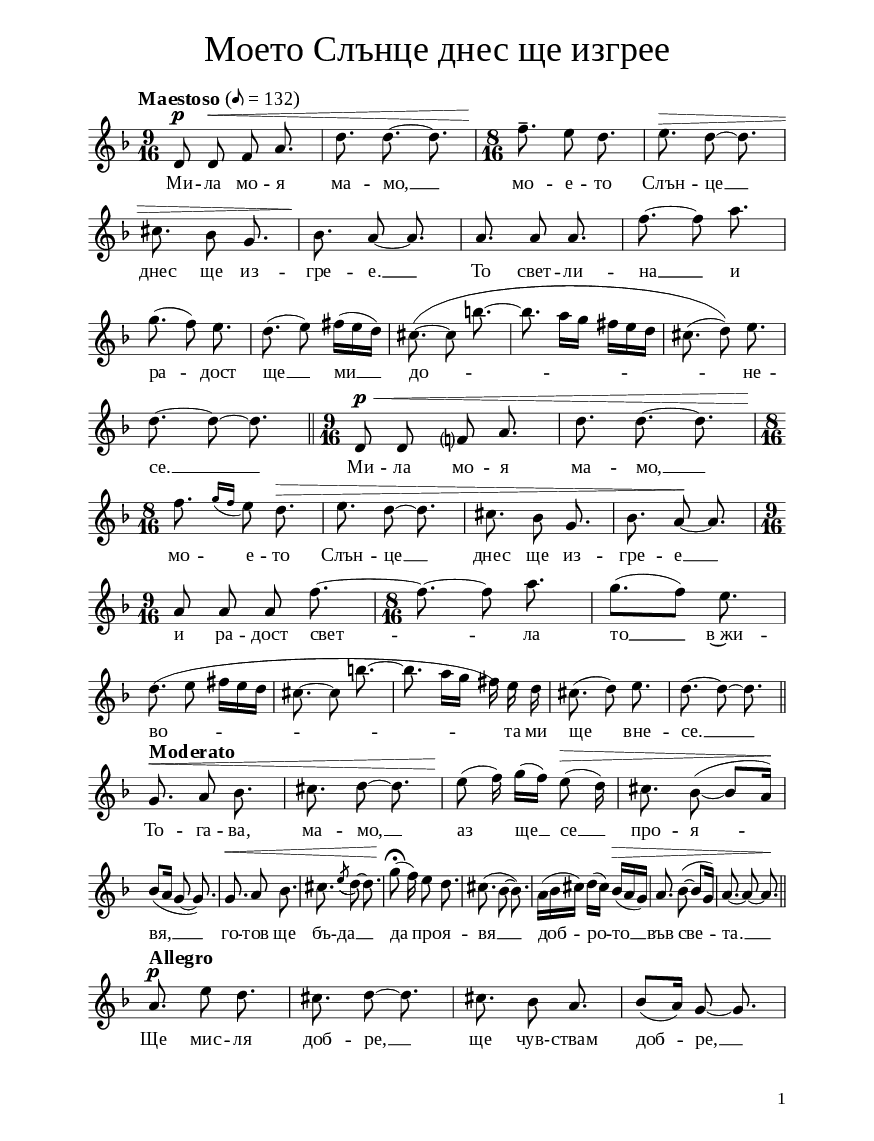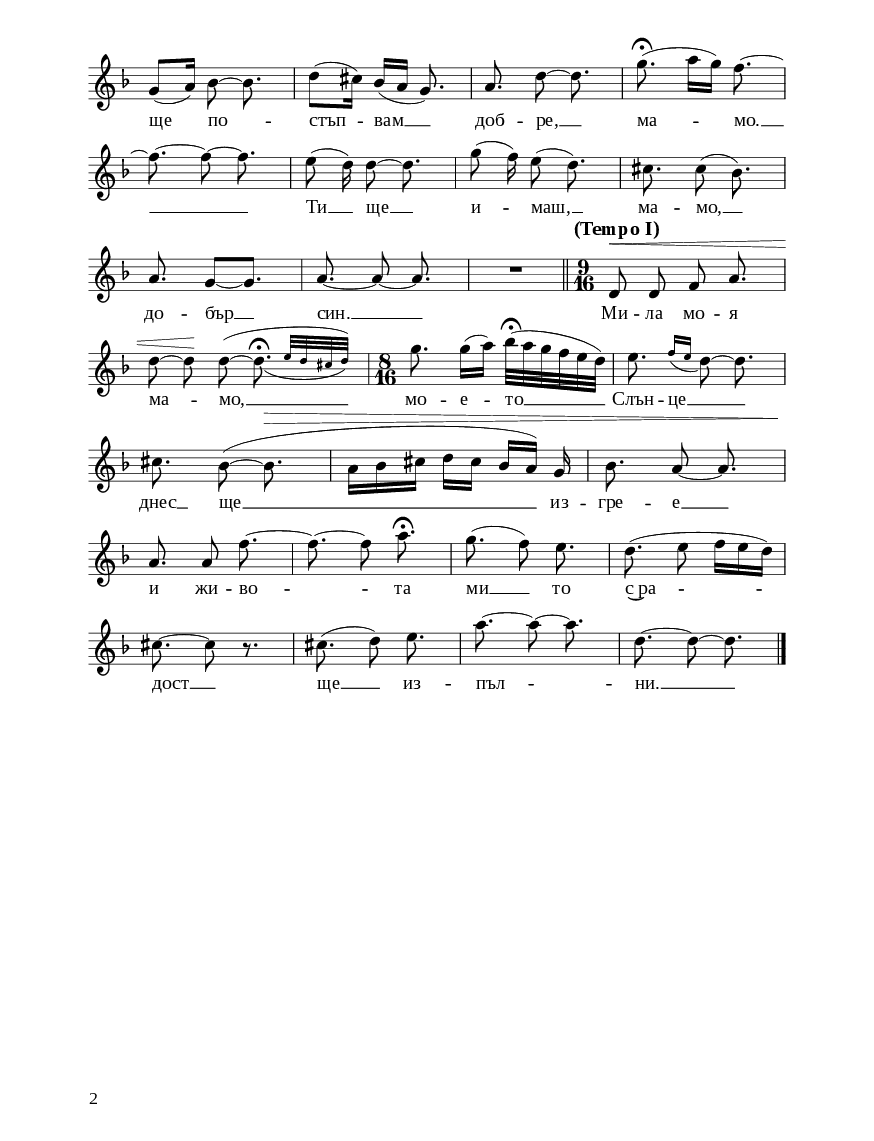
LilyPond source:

\version "2.24.3"

% include paper part and global functions
\include "include/globals.ily"

\bookpart {
  \label #'ref212
  \tocItem \markup "Моето Слънце днес ще изгрее"
  \paper {
    print-all-headers = ##t
    print-page-number = ##t
    print-first-page-number = ##t

    % put page numbers on the bottom
    oddHeaderMarkup = \markup ""
    evenHeaderMarkup = \markup ""
    oddFooterMarkup = \markup
    \fill-line {
      ""
      \if \should-print-page-number \fromproperty #'page:page-number-string
    }
    evenFooterMarkup = \markup
    \fill-line {
      \if \should-print-page-number \fromproperty #'page:page-number-string
      ""
    }

    left-margin = 1.5\cm
    right-margin = 1.5\cm
    top-margin = 1.6\cm
    bottom-margin = 1.2\cm
    ragged-bottom = ##t % do not spread the staves to fill the whole vertical space

    % change distance between staves
    system-system-spacing =
    #'((basic-distance . 11.5)
       (minimum-distance . 6)
       (padding . 1)
       (stretchability . 12))
  }
  \score {
    \layout {
      indent = 0.0\cm % remove first line indentation
      ragged-last = ##f % do spread last line to fill the whole space
      \override Staff.BarLine.thick-thickness = #4 %make the end and repeat bars thiner
      \override Score.VoltaBracket.font-size = #-1.7 % make the repeat number fontsize smaller


      \context {
        \Score
        \omit BarNumber %remove bar numbers
        
        
        \override MetronomeMark.font-size = #1.5 % increase the tempo fontsize
        \override TupletNumber.font-size = #0.4 % increase the triol number

      } % context

      \context {
        % change staff size
        \Staff
        
        
        \override StaffSymbol.thickness = #0.5
        \override BarLine.hair-thickness = #1
        %\override StaffSymbol.ledger-line-thickness = #'(0 . 0)
      }

      \context {
        % adjust space between staff and lyrics and between the two lyric lines
        \Lyrics
        \override VerticalAxisGroup.nonstaff-relatedstaff-spacing = #'((padding . 1))
        \override VerticalAxisGroup.nonstaff-nonstaff-spacing = #'((minimum-distance . 2))
        includeGraceNotes = ##t
      }
    } % layout

    \new Voice \absolute {
      \clef treble
      \key d \minor
      \time 9/16
      \tempoFunc "Maestoso" 8 "132"
      \autoBeamOff

      d'8 ^\p  d'8 ^\<  f'8  a'8. | % 2
      d''8.  d''8. ~  d''8.
      | % 3
      \time 8/16  | % 3
      f''8. -- ^\!  e''8  d''8. | % 4
      e''8. ^\>  d''8 ~  d''8. \break | % 5
      cis''8.  bes'8  g'8. | % 6
      bes'8. ^\!  a'8 ~   a'8. | % 7
      a'8.  a'8  a'8. | % 8
      f''8. ~   f''8  a''8. \break | % 9
      g''8. (   f''8 ) e''8. |
      d''8. (   e''8 )   fis''16 ( [
      e''16  d''16 ) ] | % 11
      \shape #'((0 . 0.5) (0 . 1) (0 . 0) (0 . 0.5)) Slur
      cis''8. \=1( ~   cis''8  b''8. ~  | % 12
      b''8.  a''16 [  g''16 ]  fis''16
      [  e''16  d''16 ]  | % 13
      cis''8. (   d''8 ) \=1)   e''8. | \break % 14
      d''8. ~   d''8 ~  d''8. \bar "||"
      \time 9/16  | % 15
      d'8 ^\p ^\<  d'8  f'?8  a'8. | % 16
      d''8.  d''8. ~  d''8.
      \break | % 17
      \time 8/16  | % 17
      f''8. ^\! \acciaccatura {  g''16 [  f''16 ] }
      e''8 d''8. ^\> | % 18
      e''8.  d''8 ~   d''8.  | % 19
      cis''8.  bes'8  g'8. |
      bes'8.  a'8 ~  ^\!  a'8.  \break | % 21
      \time 9/16  | % 21
      a'8  a'8  a'8   f''8. ~  | % 22
      \time 8/16  | % 22
      f''8. ~   f''8   a''8. | % 23
      g''8. ( [  f''8 ) ]  e''8. \break | % 24
      \shape #'((0 . -2) (0 . 0) (0 . 0.5) (0 . -2)) Slur
      d''8.  \=1( e''8   fis''16 [
      e''16  d''16 ] | % 25
      cis''8. ~   cis''8  b''8. ~  | % 26
      b''8.  a''16   [g''16 ] fis''16 \=1)
      e''16  d''16 | % 27
      cis''8. (   d''8 )  e''8.  | % 28
      d''8. ~   d''8 ~  d''8.  \bar "||"
      \break | % 29
      \tempo "Moderato" g'8.^\<  a'8
      bes'8. |
      cis''8.  d''8 ~   d''8.  | % 31
      e''8 (  ^\!  f''16 )   g''16 (
      [f''16] )  e''8 ( ^\>  d''16 )  | % 32
      cis''8.   bes'8 ( ~   bes'8 [  a'16
      ) ] ^\! \break | % 33
      bes'8 (    [a'16]   g'8 ~  g'8. )  | % 34
      g'8. ^\<  a'8  bes'8. | % 35
      cis''8. \acciaccatura {  e''8 ( }  d''8 )
      ~  d''8. | % 36
      g''8 ( ^\fermata  _\!  f''16 )   e''8
      d''8.  | % 37
      cis''8. (   bes'8 ~  bes'8. )  | % 38
      a'16 ( [  bes'16  cis''16 ) ]
      d''16 ( [  cis''16 ) ]  bes'16 ( [ ^\>  a'16
      g'16 ) ] | % 39
      a'8.  bes'8 ( ~  bes'8 [  g'16 ) ] |

      a'8. ~   a'8 ~  a'8.  ^\! \bar "||"
      \break | % 41

      \tempo "Allegro" a'8. ^\p  e''8
      d''8. | % 42
      cis''8.  d''8 ~   d''8.  | % 43
      cis''8.  bes'8  a'8. | % 44
      bes'8 ( [  a'16 )  ] g'8 ~  g'8.  \break
      | % 45
      g'8 ( [  a'16 )  ] bes'8 ~  bes'8.  | % 46
      d''8 ( [  cis''16 ) ]  bes'16 ( [
      a'16 ] g'8. )  | % 47
      a'8.  d''8 ~   d''8.
      | % 48
      g''8. ( ^\fermata  a''16 [  g''16 )
      ] f''8. ~ \break | % 49
      f''8. ~   f''8 ~  f''8.  |
      e''8 (   d''16 )  d''8 ~  d''8.
      | % 51
      g''8 (  f''16 )  e''8 (  d''8.
      )  | % 52
      cis''8.   cis''8 (  bes'8. )  \break | % 53
      a'8.  g'8 ~ [  g'8. ] | % 54
      a'8. ~   a'8 ~  a'8.  | % 55
      R2 \bar "||"
      \time 9/16  | % 56
      \tempo "(Tempo I)"
      d'8 ^\<  d'8  f'8  a'8. \break | % 57
      d''8 ~ d''8  ^\!  d''8 ~ (  \once \override PhrasingSlur.direction = #down \afterGrace d''8. \fermata   \( { e''32  [d'' cis'' d''\))]}
      | % 58
      \time 8/16  | % 58
      g''8.  g''16 ( [  a''16 ) ]
      bes''32 ( ^\fermata [  a''32  g''32  f''32
      e''32  d''32 ) ] | % 59
      e''8. \acciaccatura {  f''16 [  e''16 ] }
      d''8 ~  d''8. \break |
      cis''8.
      \shape #'((0 . -0.5) (0 . 1) (0 . 1) (0 . 0)) Slur
      bes'8 ( ~ bes'8.  ^\> | % 61
      a'16 [  bes'16  cis''16 ]  d''16
      [  cis''16 ]  bes'16 [  a'16 )  ] g'16
      | % 62
      bes'8.  a'8 ~   a'8. \break | % 63
      a'8. ^\!  a'8  f''8. ~ | % 64
      f''8. ~   f''8  a''8. ^\fermata  | % 65
      g''8. (   f''8 )   e''8. | % 66
      d''8. (   e''8   f''16 [  e''16
      d''16 ) ] \break | % 67
      cis''8. ~   cis''8  r8. | % 68
      cis''8. (   d''8 )   e''8. | % 69
      a''8. ~  a''8 ~  a''8. |

      d''8. ~  d''8 ~  d''8.  \bar "|."
    }

    \addlyrics {
      Ми -- ла мо -- я ма -- мо, __
      мо -- е -- то Слън -- це __ днес
      ще из -- гре -- е. __  То свет --
      ли -- на __  и ра -- дост ще __
      ми __ до  -- не -- се. __
      Ми -- ла мо -- я ма -- мо, __
      мо --  "       е" -- то Слън -- це __
      днес ще из -- гре -- е  __ и
      ра -- дост свет --  ла то __
      в~жи -- во  --
      та ми ще
      вне -- се. __   То -- га -- ва, ма
      -- мо, __ аз  ще  __ се __  про
      -- я --  вя,  __  го --
      тов ще бъ -- да __ да  про
      -- я -- вя  __ доб --  ро
      -- то  __  във све --
      та. __ Ще мис -- ля доб --
      ре, __  ще "чув-" -- ствам доб --
      ре, __  ще  по -- стъп --
      вам __   доб -- ре, __  ма --
      мо.  __   Ти __  ще __
      и -- маш, __  ма -- мо, __  до --
      бър __  син. __   Ми -- ла мо --
      я ма  --  мо, __ мо -- е -- то __
      Слън --  це __
      днес __ ще  __
      из -- гре -- е __  и жи
      -- во --  та ми __  то с~ра
      --    дост __  ще __  из
      -- пъл --  ни. __
    }

    \header {
      title = \titleFunc #'ref_desc_18 "Моето Слънце днес ще изгрее" "Moeto Slănce dnes šte izgree"
    }

    \midi{}

  }


} % bookpart

% Più mosso
%
